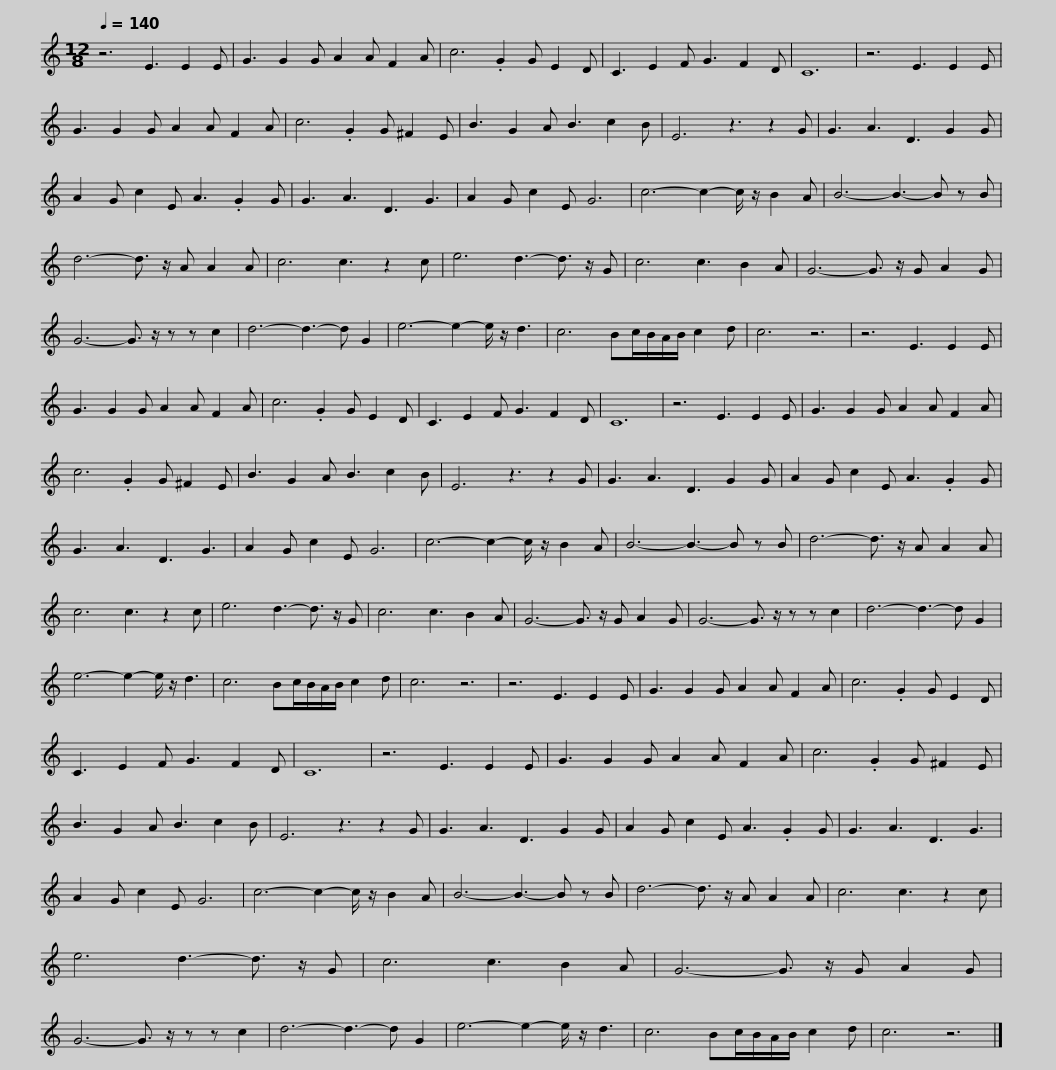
X:1
L:1/8
Q:1/4=140
M:12/8
I:linebreak $
K:C
V:1 treble
V:1
 z6 E3 E2 E | G3 G2 G A2 A F2 A | c6 .G2 G E2 D | C3 E2 F G3 F2 D | C12 | %5
 z6 E3 E2 E |$ G3 G2 G A2 A F2 A | c6 .G2 G ^F2 E | B3 G2 A B3 c2 B | E6 z3 z2 G | %10
 G3 A3 D3 G2 G |$ A2 G c2 E A3 .G2 G | G3 A3 D3 G3 | A2 G c2 E G6 | c6- c2- c/ z/ B2 A | %15
 B6- B3- B z B | d6- d3/2 z/ A A2 A |$ c6 c3 z2 c | e6 d3- d3/2 z/ G | c6 c3 B2 A | %20
 G6- G3/2 z/ G A2 G | G6- G3/2 z/ z z c2 | d6- d3- d G2 |$ e6- e2- e/ z/ d3 | c6 Bc/B/A/B/ c2 d | %25
 c6 z6 | z6 E3 E2 E | G3 G2 G A2 A F2 A | c6 .G2 G E2 D |$ C3 E2 F G3 F2 D | %30
 C12 | z6 E3 E2 E | G3 G2 G A2 A F2 A | c6 .G2 G ^F2 E | B3 G2 A B3 c2 B |$ %35
 E6 z3 z2 G | G3 A3 D3 G2 G | A2 G c2 E A3 .G2 G | G3 A3 D3 G3 | A2 G c2 E G6 | %40
 c6- c2- c/ z/ B2 A |$ B6- B3- B z B | d6- d3/2 z/ A A2 A | c6 c3 z2 c | e6 d3- d3/2 z/ G | %45
 c6 c3 B2 A | G6- G3/2 z/ G A2 G |$ G6- G3/2 z/ z z c2 | d6- d3- d G2 | e6- e2- e/ z/ d3 | %50
 c6 Bc/B/A/B/ c2 d | c6 z6 | z6 E3 E2 E |$ G3 G2 G A2 A F2 A | c6 .G2 G E2 D | %55
 C3 E2 F G3 F2 D | C12 | z6 E3 E2 E | G3 G2 G A2 A F2 A |$ c6 .G2 G ^F2 E | %60
 B3 G2 A B3 c2 B | E6 z3 z2 G | G3 A3 D3 G2 G | A2 G c2 E A3 .G2 G | G3 A3 D3 G3 |$ %65
 A2 G c2 E G6 | c6- c2- c/ z/ B2 A | B6- B3- B z B | d6- d3/2 z/ A A2 A | c6 c3 z2 c | %70
 e6 d3- d3/2 z/ G |$ c6 c3 B2 A | G6- G3/2 z/ G A2 G | G6- G3/2 z/ z z c2 | d6- d3- d G2 | %75
 e6- e2- e/ z/ d3 | c6 Bc/B/A/B/ c2 d |$ c6 z6 |] %78
